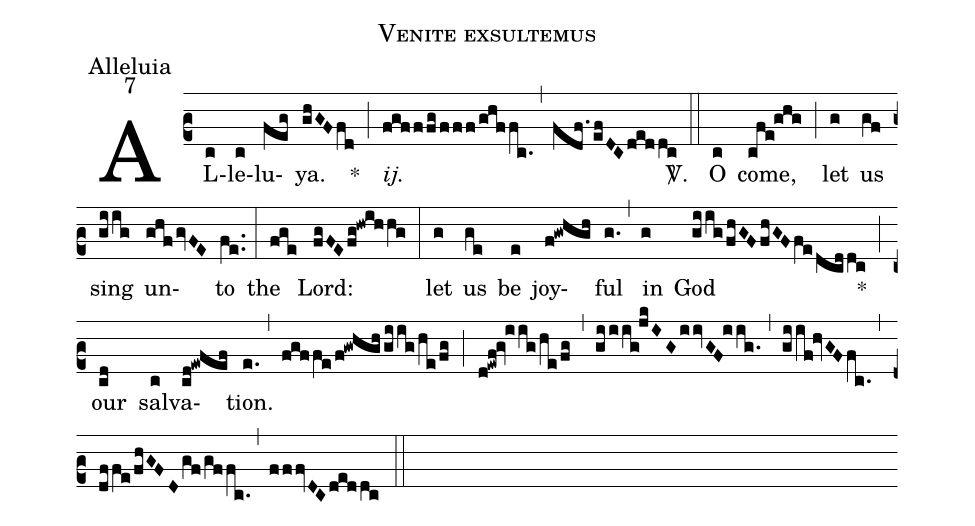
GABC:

name:Venite exsultemus;
office-part:Alleluia;
mode:7;
%%
(c2) AL(c)le(c)lu(feg)ya.(ghGF/fd) *(;) <i>ij.</i>(fgfffg/fff/ghffc.) (,) (fdf./efDC/deddc) <sp>V/</sp>.(::) O(c) come,(cfe!ghg) (;) let(g) us(gf) sing(giig) un(ghf/gvFE)to(fe..) (:) the(fge) Lord:(fgFE/fg!hwihhg) (:) let(g) us(ge) be(e) joy(f!gwhgh)ful(g.) (,) in(g) God(giig/fhGF/fhGFfe/dcddc) *(;) our(cd) sal(c)va(cd!ewfef)tion.(e.) (,) (fgffe/f!gwhgh/giig/he/fg) (;) (d!ewf!gv!iig/he/fg) (,) (giiig!jkIG/iivGF!iig.) (,) (giif!hvGF/fc.) (,) (dffe/fhGFD/gf/gffc.) (,) (fffvDC/deddc) (::)
